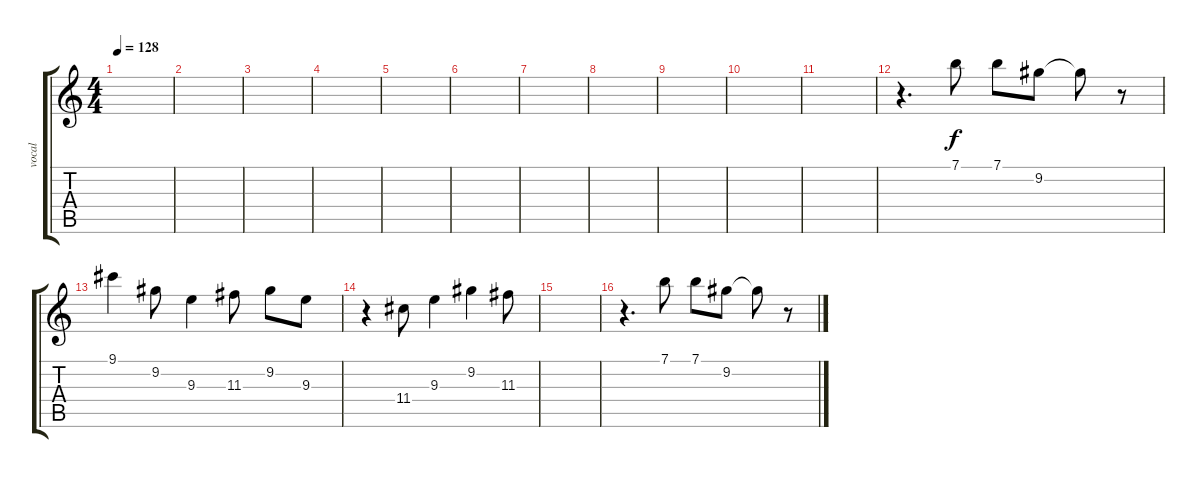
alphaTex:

\track ("vocal" "vocal") {instrument acousticguitarnylon}
\staff {score tabs}
\tuning (E4 B3 G3 D3 A2 E2) {hide}
\ts (4 4)
\tempo 128
\clef g2
\ks c
|
|
|
|
|
|
|
|
|
|
|
r.4{d} 7.1.8 7.1.8 9.2.8 9.2{t}.8 r.8 |
9.1.4 9.2.8 9.3.4 11.3.8 9.2.8 9.3.8 |
r.4 11.4.8 9.3.4 9.2.4 11.3.8 |
|
r.4{d} 7.1.8 7.1.8 9.2.8 9.2{t}.8 r.8
